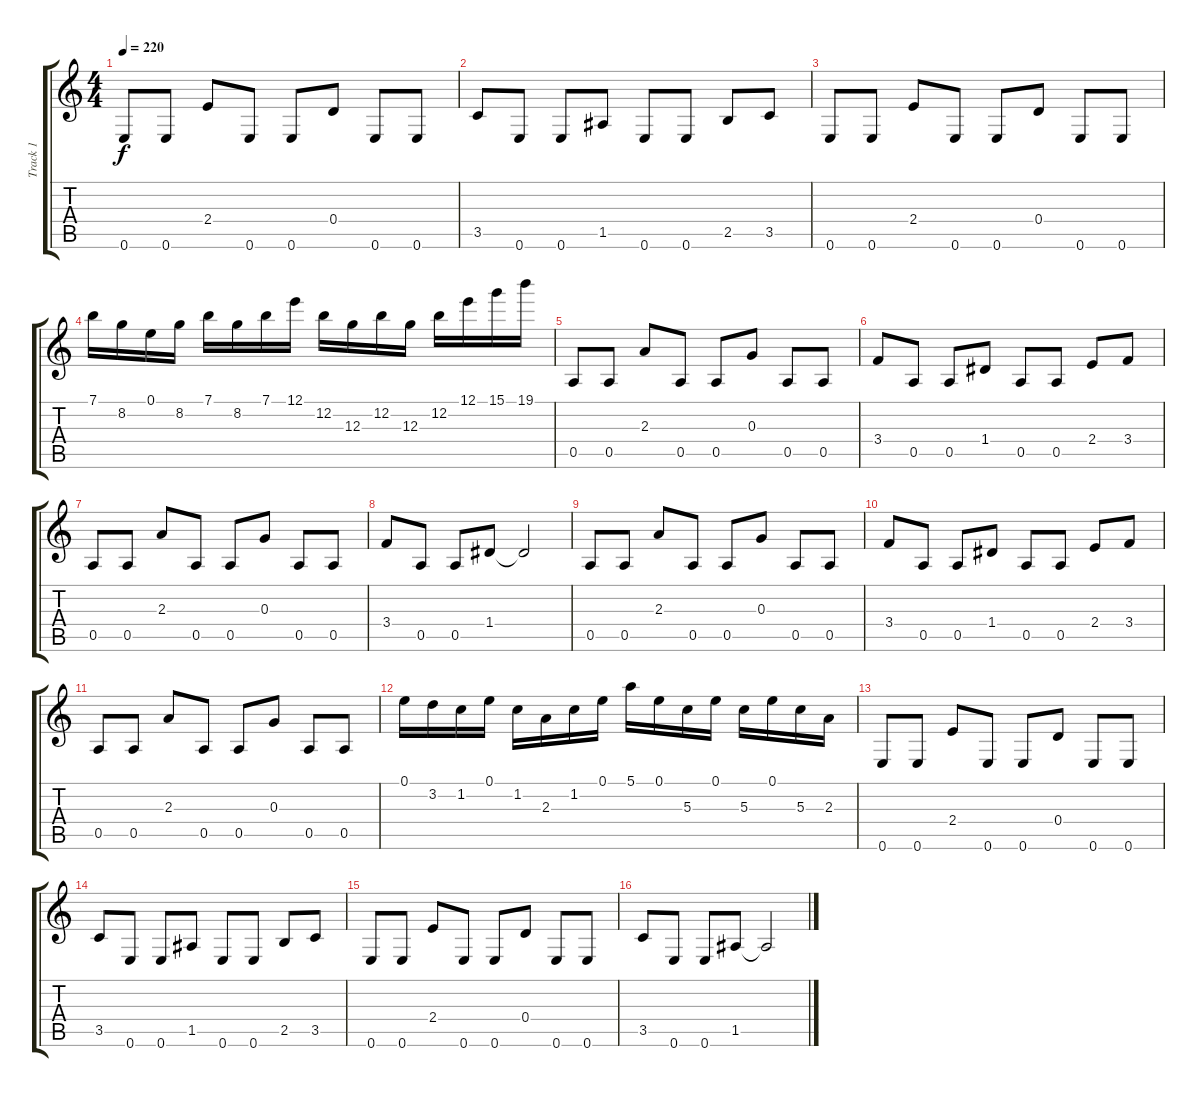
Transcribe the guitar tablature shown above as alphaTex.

\track ("Track 1" "Track 1") {instrument overdrivenguitar}
\staff {score tabs}
\tuning (E4 B3 G3 D3 A2 E2) {hide}
\ts (4 4)
\tempo 220
\clef g2
\ks c
0.6.8{dy f} 0.6.8 2.4.8 0.6.8 0.6.8 0.4.8 0.6.8 0.6.8 |
3.5.8 0.6.8 0.6.8 1.5.8 0.6.8 0.6.8 2.5.8 3.5.8 |
0.6.8 0.6.8 2.4.8 0.6.8 0.6.8 0.4.8 0.6.8 0.6.8 |
7.1.16 8.2.16 0.1.16 8.2.16 7.1.16 8.2.16 7.1.16 12.1.16 12.2.16 12.3.16 12.2.16 12.3.16 12.2.16 12.1.16 15.1.16 19.1.16 |
0.5.8 0.5.8 2.3.8 0.5.8 0.5.8 0.3.8 0.5.8 0.5.8 |
3.4.8 0.5.8 0.5.8 1.4.8 0.5.8 0.5.8 2.4.8 3.4.8 |
0.5.8 0.5.8 2.3.8 0.5.8 0.5.8 0.3.8 0.5.8 0.5.8 |
3.4.8 0.5.8 0.5.8 1.4.8 1.4{t}.2 |
0.5.8 0.5.8 2.3.8 0.5.8 0.5.8 0.3.8 0.5.8 0.5.8 |
3.4.8 0.5.8 0.5.8 1.4.8 0.5.8 0.5.8 2.4.8 3.4.8 |
0.5.8 0.5.8 2.3.8 0.5.8 0.5.8 0.3.8 0.5.8 0.5.8 |
0.1.16 3.2.16 1.2.16 0.1.16 1.2.16 2.3.16 1.2.16 0.1.16 5.1.16 0.1.16 5.3.16 0.1.16 5.3.16 0.1.16 5.3.16 2.3.16 |
0.6.8 0.6.8 2.4.8 0.6.8 0.6.8 0.4.8 0.6.8 0.6.8 |
3.5.8 0.6.8 0.6.8 1.5.8 0.6.8 0.6.8 2.5.8 3.5.8 |
0.6.8 0.6.8 2.4.8 0.6.8 0.6.8 0.4.8 0.6.8 0.6.8 |
3.5.8 0.6.8 0.6.8 1.5.8 1.5{t}.2
